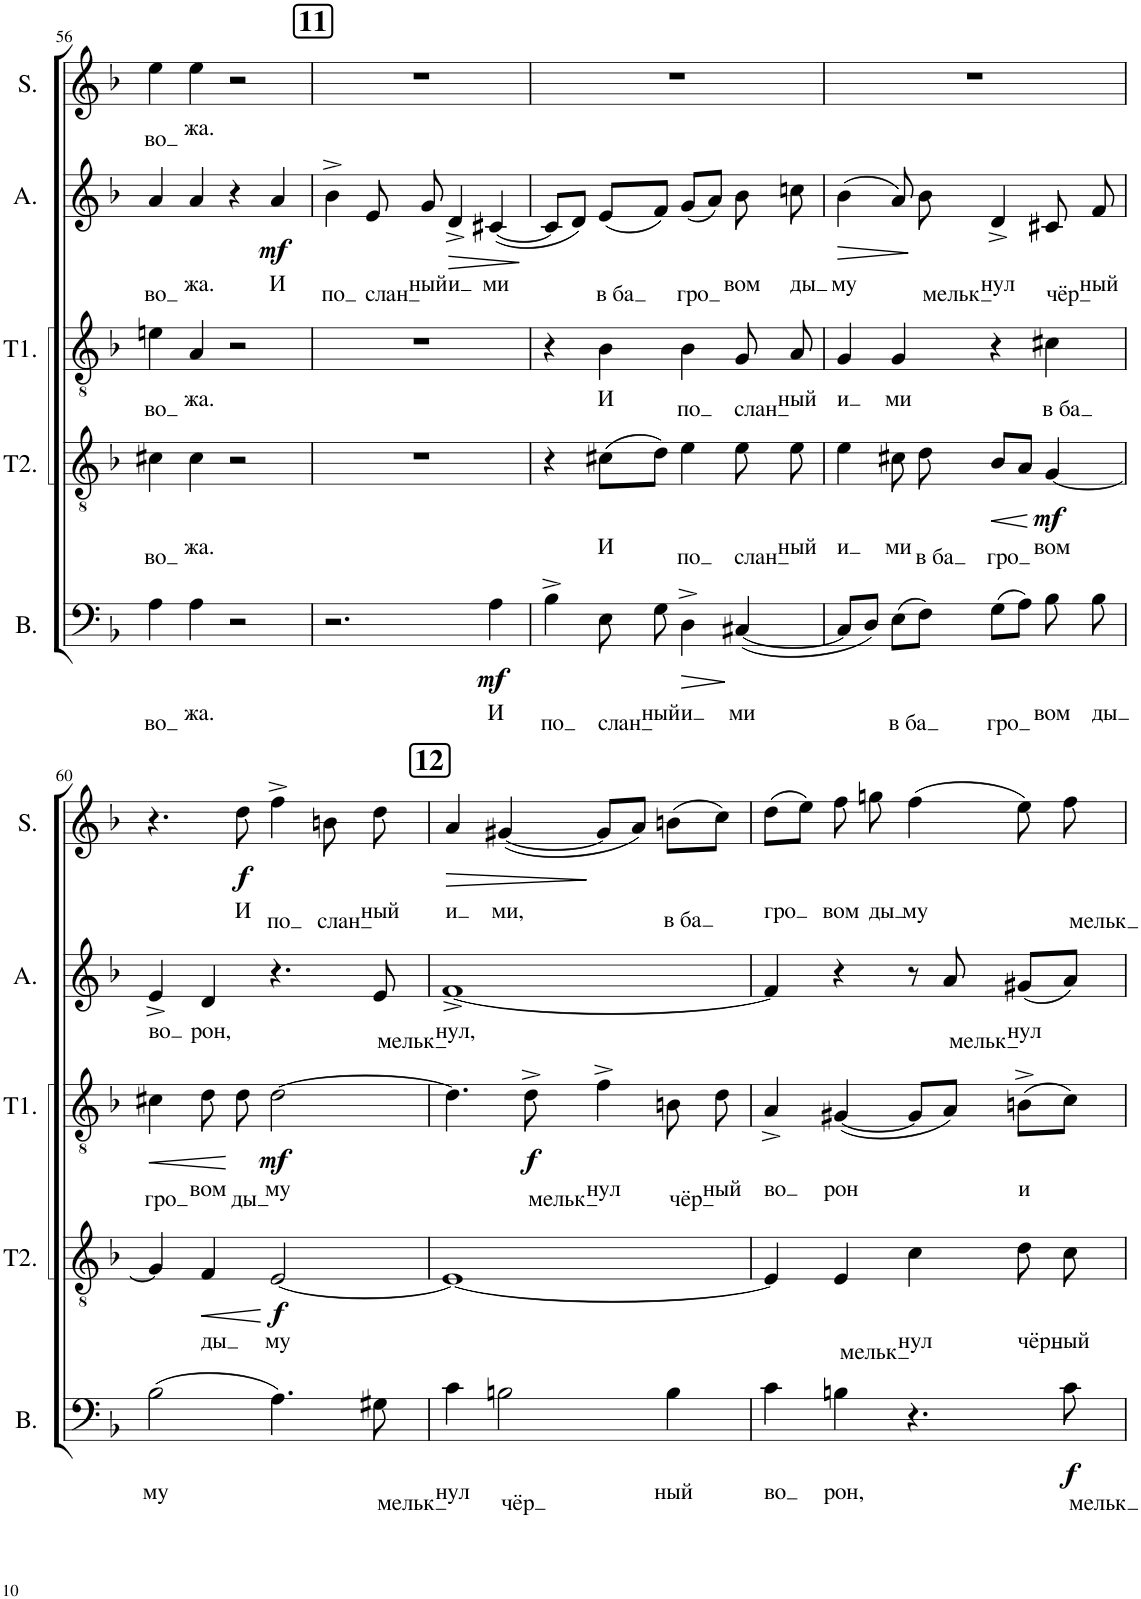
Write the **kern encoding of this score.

**kern	**text	**dynam	**kern	**text	**dynam	**kern	**text	**dynam	**kern	**text	**dynam	**kern	**text	**dynam
*part5	*part5	*part5	*part4	*part4	*part4	*part3	*part3	*part3	*part2	*part2	*part2	*part1	*part1	*part1
*staff5	*staff5	*staff5	*staff4	*staff4	*staff4	*staff3	*staff3	*staff3	*staff2	*staff2	*staff2	*staff1	*staff1	*staff1
*I"Bass	*	*	*I"Tenor 2	*	*	*I"Tenor 1	*	*	*I"Alto	*	*	*I"Soprano	*	*
*I'B.	*	*	*I'T2.	*	*	*I'T1.	*	*	*I'A.	*	*	*I'S.	*	*
!!LO:PB:g=z
*clefF4	*	*	*clefGv2	*	*	*clefGv2	*	*	*clefG2	*	*	*clefG2	*	*
*k[b-]	*	*	*k[b-]	*	*	*k[b-]	*	*	*k[b-]	*	*	*k[b-]	*	*
*M4/4	*	*	*M4/4	*	*	*M4/4	*	*	*M4/4	*	*	*M4/4	*	*
*met(c)	*	*	*met(c)	*	*	*met(c)	*	*	*met(c)	*	*	*met(c)	*	*
=56	=56	=56	=56	=56	=56	=56	=56	=56	=56	=56	=56	=56	=56	=56
!	!LO:LY:b	!	!	!LO:LY:b	!	!	!LO:LY:b	!	!	!LO:LY:b	!	!	!LO:LY:b	!
4A\	во	.	4c#X\	во	.	4en\	во	.	4a/	во	.	4ee\	во	.
!	!LO:LY:b	!	!	!LO:LY:b	!	!	!LO:LY:b	!	!	!LO:LY:b	!	!	!LO:LY:b	!
4A\	жа.	.	4c#\	жа.	.	4A/	жа.	.	4a/	жа.	.	4ee\	жа.	.
2r	.	.	2r	.	.	2r	.	.	4r	.	.	2r	.	.
!	!	!	!	!	!	!	!	!	!	!LO:LY:b	!LO:DY:b	!	!	!
.	.	.	.	.	.	.	.	.	4a/	И	mf	.	.	.
!!LO:REH:place=s1:a:B:cj:fs=14:t=11
=57	=57	=57	=57	=57	=57	=57	=57	=57	=57	=57	=57	=57	=57	=57
!	!	!	!	!	!	!	!	!	!	!LO:LY:b	!	!	!	!
2.r	.	.	1r	.	.	1r	.	.	4b-^\	по	.	1r	.	.
!	!	!	!	!	!	!	!	!	!	!LO:LY:b	!	!	!	!
.	.	.	.	.	.	.	.	.	8e/	слан	.	.	.	.
!	!	!	!	!	!	!	!	!	!	!LO:LY:b	!	!	!	!
.	.	.	.	.	.	.	.	.	8g/	ный	.	.	.	.
!	!	!	!	!	!	!	!	!	!	!LO:LY:b	!LO:HP:b	!	!	!
.	.	.	.	.	.	.	.	.	4d^/	и	>	.	.	.
!	!LO:LY:b	!LO:DY:b	!	!	!	!	!	!	!	!LO:LY:b	!	!	!	!
4A\	И	mf	.	.	.	.	.	.	([4c#X/	ми	.	.	.	.
.	.	.	.	.	.	.	.	.	.	.	]	.	.	.
=58	=58	=58	=58	=58	=58	=58	=58	=58	=58	=58	=58	=58	=58	=58
!	!LO:LY:b	!	!	!	!	!	!	!	!	!	!	!	!	!
4B-^\	по	.	4r	.	.	4r	.	.	8c#/L]	.	.	1r	.	.
.	.	.	.	.	.	.	.	.	8d/J)	.	.	.	.	.
!	!LO:LY:b	!	!	!LO:LY:b	!	!	!LO:LY:b	!	!	!LO:LY:b	!	!	!	!
8E\	слан	.	(8c#X\L	И	.	4B-\	И	.	(8e/L	в ба	.	.	.	.
!	!LO:LY:b	!	!	!	!	!	!	!	!	!	!	!	!	!
8G\	ный	.	8d\J)	.	.	.	.	.	8f/J)	.	.	.	.	.
!	!LO:LY:b	!LO:HP:b	!	!LO:LY:b	!	!	!LO:LY:b	!	!	!LO:LY:b	!	!	!	!
4D^\	и	>	4e\	по	.	4B-\	по	.	(8g/L	гро	.	.	.	.
.	.	.	.	.	.	.	.	.	8a/J)	.	.	.	.	.
!	!LO:LY:b	!	!	!LO:LY:b	!	!	!LO:LY:b	!	!	!LO:LY:b	!	!	!	!
([4C#X/	ми	]	8e\	слан	.	8G/	слан	.	8b-\	вом	.	.	.	.
!	!	!	!	!LO:LY:b	!	!	!LO:LY:b	!	!	!LO:LY:b	!	!	!	!
.	.	.	8e\	ный	.	8A/	ный	.	8ccn\	ды	.	.	.	.
=59	=59	=59	=59	=59	=59	=59	=59	=59	=59	=59	=59	=59	=59	=59
!	!	!	!	!LO:LY:b	!	!	!LO:LY:b	!	!	!LO:LY:b	!LO:HP:b	!	!	!
8C#/L]	.	.	4e\	и	.	4G/	и	.	(4b-\	му	>	1r	.	.
8D/J)	.	.	.	.	.	.	.	.	.	.	.	.	.	.
!	!LO:LY:b	!	!	!LO:LY:b	!	!	!LO:LY:b	!	!	!	!	!	!	!
(8E\L	в ба	.	8c#X\	ми	.	4G/	ми	.	8a/)	.	.	.	.	.
!	!	!	!	!LO:LY:b	!	!	!	!	!	!LO:LY:b	!	!	!	!
8F\J)	.	.	8d\	в ба	.	.	.	.	8b-\	мельк	]	.	.	.
!	!LO:LY:b	!	!	!LO:LY:b	!LO:HP:b	!	!	!	!	!LO:LY:b	!	!	!	!
(8G\L	гро	.	8B-/L	гро	<	4r	.	.	4d^/	нул	.	.	.	.
8A\J)	.	.	8A/J	.	.	.	.	.	.	.	.	.	.	.
!	!LO:LY:b	!	!	!LO:LY:b	!LO:DY:n=1:b	!	!LO:LY:b	!	!	!LO:LY:b	!	!	!	!
8B-\	вом	.	[4G/	вом	[ mf	4c#X\	в ба	.	8c#X/	чёр	.	.	.	.
!	!LO:LY:b	!	!	!	!	!	!	!	!	!LO:LY:b	!	!	!	!
8B-\	ды	.	.	.	.	.	.	.	8f/	ный	.	.	.	.
!!LO:LB:g=z
=60	=60	=60	=60	=60	=60	=60	=60	=60	=60	=60	=60	=60	=60	=60
!	!LO:LY:b	!	!	!	!	!	!LO:LY:b	!LO:HP:b	!	!LO:LY:b	!	!	!	!
(2B-\	му	.	4G/]	.	.	4c#X\	гро	<	4e^/	во	.	4.r	.	.
!	!	!	!	!LO:LY:b	!LO:HP:b	!	!LO:LY:b	!	!	!LO:LY:b	!	!	!	!
.	.	.	4F/	ды	<	8d\	вом	.	4d/	рон,	.	.	.	.
!	!	!	!	!	!	!	!LO:LY:b	!	!	!	!	!	!LO:LY:b	!LO:DY:b
.	.	.	.	.	.	8d\	ды	[	.	.	.	8dd\	И	f
!	!	!	!	!LO:LY:b	!LO:DY:n=1:b	!	!LO:LY:b	!LO:DY:b	!	!	!	!	!LO:LY:b	!
4.A\)	.	.	[2E/	му	[ f	[2d\	му	mf	4.r	.	.	4ff^\	по	.
!	!	!	!	!	!	!	!	!	!	!	!	!	!LO:LY:b	!
.	.	.	.	.	.	.	.	.	.	.	.	8bn\	слан	.
!	!LO:LY:b	!	!	!	!	!	!	!	!	!LO:LY:b	!	!	!LO:LY:b	!
8G#X\	мельк	.	.	.	.	.	.	.	8e/	мельк	.	8dd\	ный	.
!!LO:REH:place=s1:a:B:cj:fs=14:t=12
=61	=61	=61	=61	=61	=61	=61	=61	=61	=61	=61	=61	=61	=61	=61
!	!LO:LY:b	!	!	!	!	!	!	!	!	!LO:LY:b	!	!	!LO:LY:b	!LO:HP:b
4c\	нул	.	1E_	.	.	4.d\]	.	.	[1f^	нул,	.	4a/	и	>
!	!LO:LY:b	!	!	!	!	!	!	!	!	!	!	!	!LO:LY:b	!
2Bn\	чёр	.	.	.	.	.	.	.	.	.	.	([4g#X/	ми,	.
!	!	!	!	!	!	!	!LO:LY:b	!LO:DY:b	!	!	!	!	!	!
.	.	.	.	.	.	8d^\	мельк	f	.	.	.	.	.	.
!	!	!	!	!	!	!	!LO:LY:b	!	!	!	!	!	!	!
.	.	.	.	.	.	4f^\	нул	.	.	.	.	8g#/L]	.	]
.	.	.	.	.	.	.	.	.	.	.	.	8a/J)	.	.
!	!LO:LY:b	!	!	!	!	!	!LO:LY:b	!	!	!	!	!	!LO:LY:b	!
4B\	ный	.	.	.	.	8Bn\	чёр	.	.	.	.	(8bn\L	в ба	.
!	!	!	!	!	!	!	!LO:LY:b	!	!	!	!	!	!	!
.	.	.	.	.	.	8d\	ный	.	.	.	.	8cc\J)	.	.
=62	=62	=62	=62	=62	=62	=62	=62	=62	=62	=62	=62	=62	=62	=62
!	!LO:LY:b	!	!	!	!	!	!LO:LY:b	!	!	!	!	!	!LO:LY:b	!
4c\	во	.	4E/]	.	.	4A^/	во	.	4f/]	.	.	(8dd\L	гро	.
.	.	.	.	.	.	.	.	.	.	.	.	8ee\J)	.	.
!	!LO:LY:b	!	!	!LO:LY:b	!	!	!LO:LY:b	!	!	!	!	!	!LO:LY:b	!
4Bn\	рон,	.	4E/	мельк	.	([4G#X/	рон	.	4r	.	.	8ff\	вом	.
!	!	!	!	!	!	!	!	!	!	!	!	!	!LO:LY:b	!
.	.	.	.	.	.	.	.	.	.	.	.	8ggn\	ды	.
!	!	!	!	!LO:LY:b	!	!	!	!	!	!	!	!	!LO:LY:b	!
4.r	.	.	4c\	нул	.	8G#/L]	.	.	8r	.	.	(4ff\	му	.
!	!	!	!	!	!	!	!	!	!	!LO:LY:b	!	!	!	!
.	.	.	.	.	.	8A/J)	.	.	8a/	мельк	.	.	.	.
!	!	!	!	!LO:LY:b	!	!	!LO:LY:b	!	!	!LO:LY:b	!	!	!	!
.	.	.	8d\	чёр	.	(8Bn^\L	и	.	(8g#X/L	нул	.	8ee\)	.	.
!	!LO:LY:b	!LO:DY:b	!	!LO:LY:b	!	!	!	!	!	!	!	!	!LO:LY:b	!
8c\	мельк	f	8c\	ный	.	8c\J)	.	.	8a/J)	.	.	8ff\	мельк	.
=	=	=	=	=	=	=	=	=	=	=	=	=	=	=
*-	*-	*-	*-	*-	*-	*-	*-	*-	*-	*-	*-	*-	*-	*-
